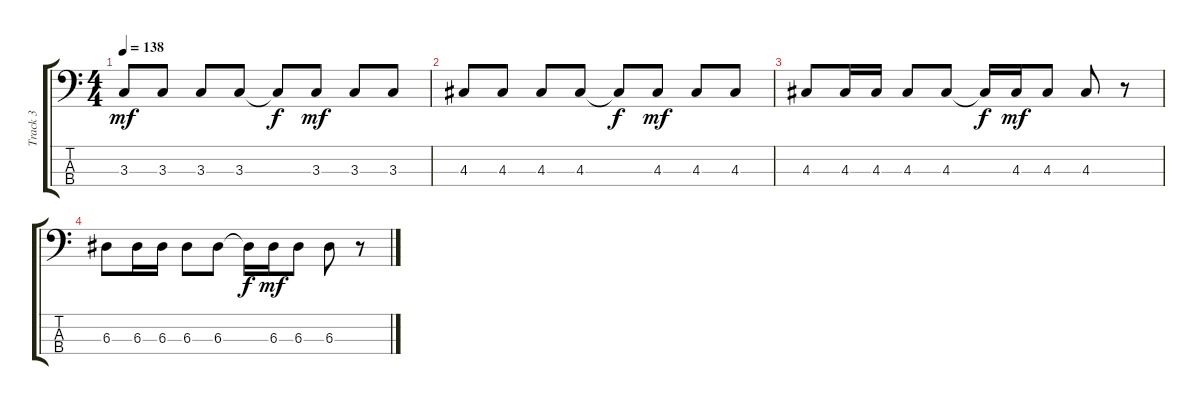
\track ("Track 3" "Track 3") {instrument electricbassfinger}
\staff {score tabs}
\tuning (G2 D2 A1 E1) {hide}
\ts (4 4)
\tempo 138
\clef f4
\ks c
3.3.8{dy mf} 3.3.8 3.3.8 3.3.8 3.3{t}.8{dy f} 3.3.8{dy mf} 3.3.8 3.3.8 |
4.3.8 4.3.8 4.3.8 4.3.8 4.3{t}.8{dy f} 4.3.8{dy mf} 4.3.8 4.3.8 |
4.3.8 4.3.16 4.3.16 4.3.8 4.3.8 4.3{t}.16{dy f} 4.3.16{dy mf} 4.3.8 4.3.8 r.8 |
6.3.8 6.3.16 6.3.16 6.3.8 6.3.8 6.3{t}.16{dy f} 6.3.16{dy mf} 6.3.8 6.3.8 r.8
